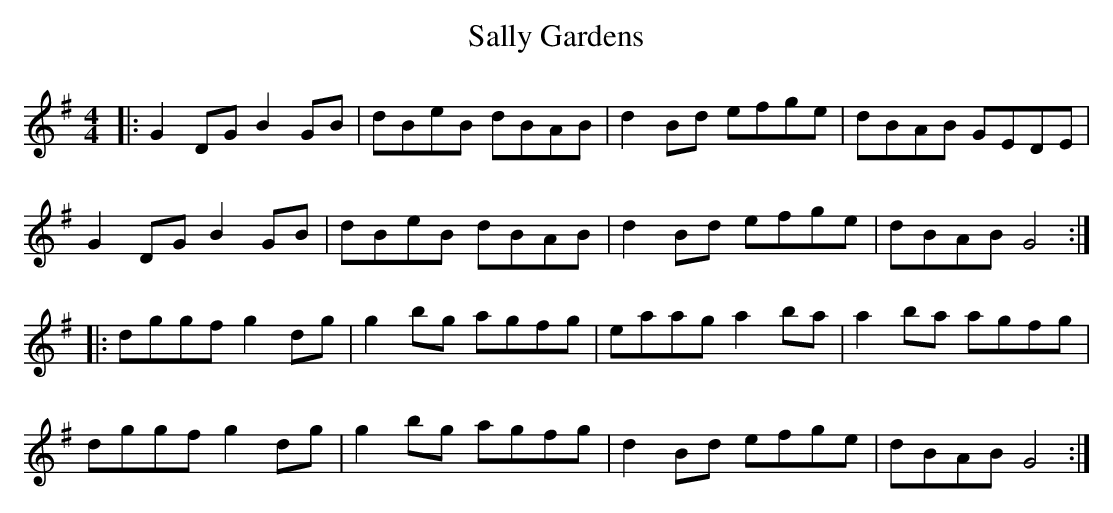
X:1
T:Sally Gardens
M:4/4
L:1/8
K:G
|:G2DG B2GB|dBeB dBAB|d2Bd efge|dBAB GEDE|
G2DG B2GB|dBeB dBAB|d2Bd efge|dBAB G4:|
|:dggf g2dg|g2bg agfg|eaag a2ba|a2ba agfg|
dggf g2dg|g2bg agfg|d2Bd efge|dBAB G4:|
